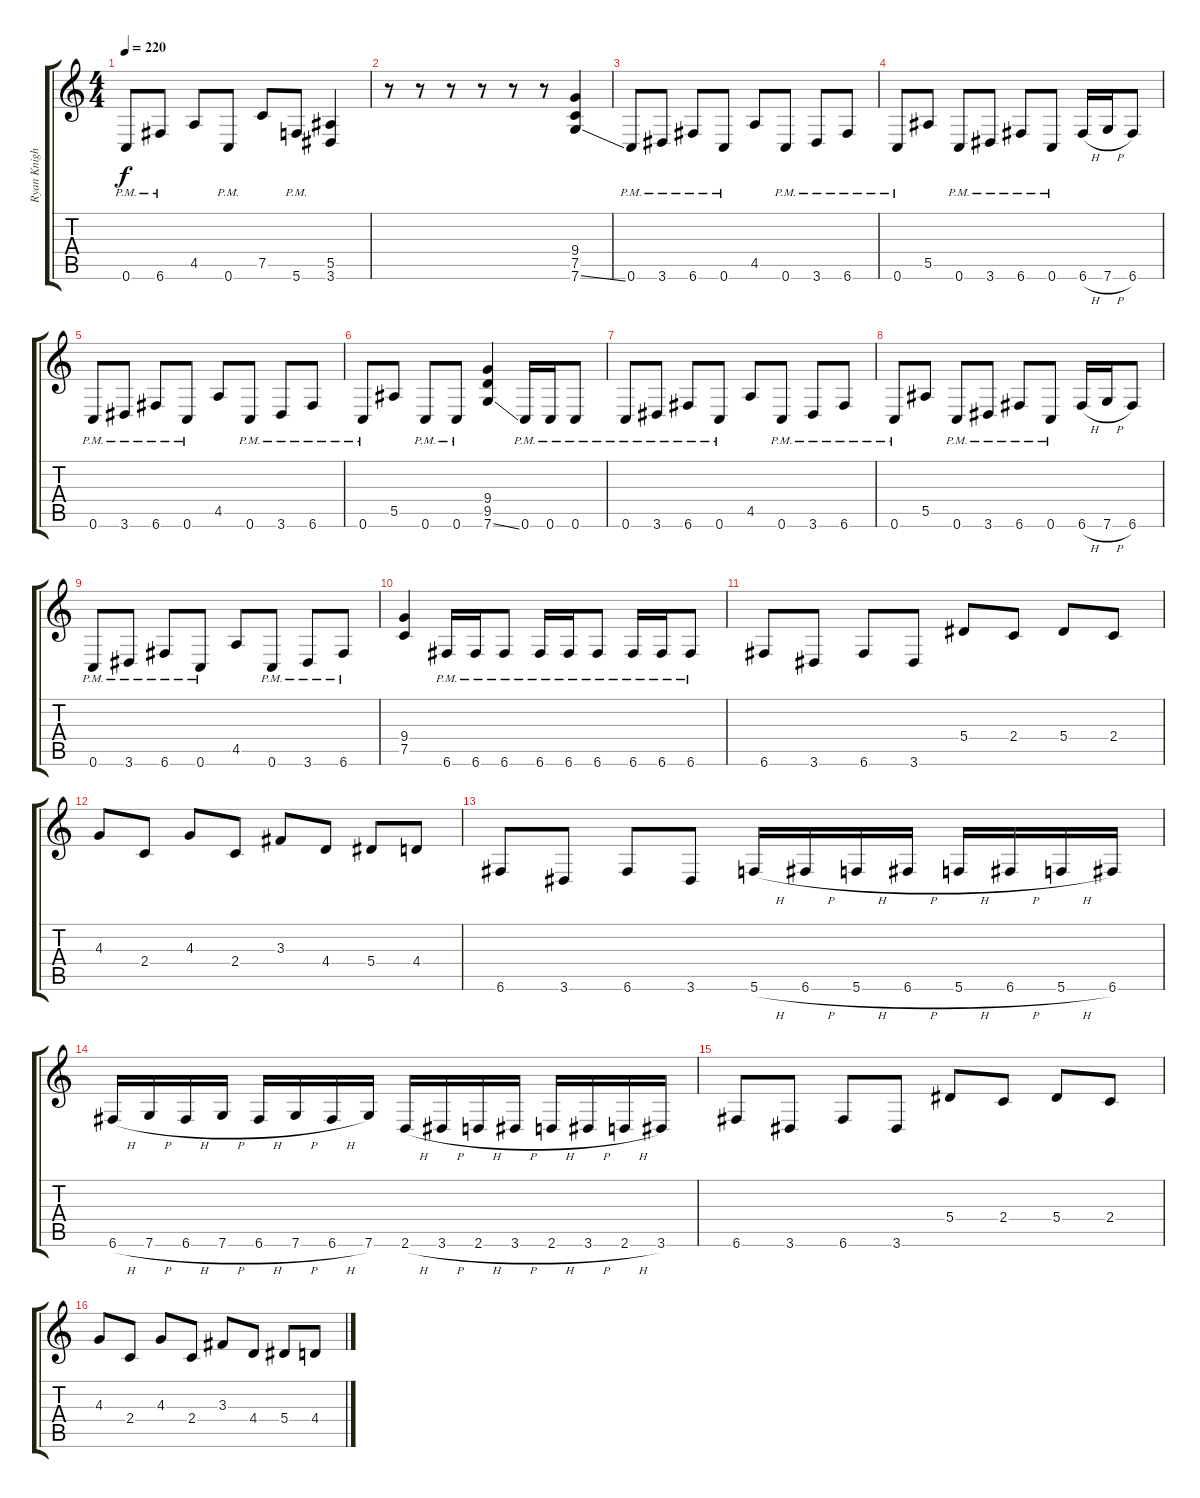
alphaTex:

\track ("Ryan Knight (Left)" "Ryan Knigh") {instrument distortionguitar}
\staff {score tabs}
\tuning (C4 G3 Eb3 Bb2 F2 C2) {hide}
\ts (4 4)
\tempo 220
\clef g2
\ks c
0.6{pm}.8{dy f} 6.6{pm}.8 4.5.8 0.6{pm}.8 7.5.8 5.6{pm}.8 (5.5 3.6).4 |
r.8 r.8 r.8 r.8 r.8 r.8 (9.4 7.5 7.6{ss}).4 |
0.6{pm}.8 3.6{pm}.8 6.6{pm}.8 0.6{pm}.8 4.5.8 0.6{pm}.8 3.6{pm}.8 6.6{pm}.8 |
0.6{pm}.8 5.5.8 0.6{pm}.8 3.6{pm}.8 6.6{pm}.8 0.6{pm}.8 6.6{h}.16 7.6{h}.16 6.6.8 |
0.6{pm}.8 3.6{pm}.8 6.6{pm}.8 0.6{pm}.8 4.5.8 0.6{pm}.8 3.6{pm}.8 6.6{pm}.8 |
0.6{pm}.8 5.5.8 0.6{pm}.8 0.6{pm}.8 (9.4 9.5 7.6{ss}).4 0.6{pm}.16 0.6{pm}.16 0.6{pm}.8 |
0.6{pm}.8 3.6{pm}.8 6.6{pm}.8 0.6{pm}.8 4.5.8 0.6{pm}.8 3.6{pm}.8 6.6{pm}.8 |
0.6{pm}.8 5.5.8 0.6{pm}.8 3.6{pm}.8 6.6{pm}.8 0.6{pm}.8 6.6{h}.16 7.6{h}.16 6.6.8 |
0.6{pm}.8 3.6{pm}.8 6.6{pm}.8 0.6{pm}.8 4.5.8 0.6{pm}.8 3.6{pm}.8 6.6{pm}.8 |
(9.4 7.5).4 6.6{pm}.16 6.6{pm}.16 6.6{pm}.8 6.6{pm}.16 6.6{pm}.16 6.6{pm}.8 6.6{pm}.16 6.6{pm}.16 6.6{pm}.8 |
6.6.8 3.6.8 6.6.8 3.6.8 5.4.8 2.4.8 5.4.8 2.4.8 |
4.3.8 2.4.8 4.3.8 2.4.8 3.3.8 4.4.8 5.4.8 4.4.8 |
6.6.8 3.6.8 6.6.8 3.6.8 5.6{h}.16 6.6{h}.16 5.6{h}.16 6.6{h}.16 5.6{h}.16 6.6{h}.16 5.6{h}.16 6.6.16 |
6.6{h}.16 7.6{h}.16 6.6{h}.16 7.6{h}.16 6.6{h}.16 7.6{h}.16 6.6{h}.16 7.6.16 2.6{h}.16 3.6{h}.16 2.6{h}.16 3.6{h}.16 2.6{h}.16 3.6{h}.16 2.6{h}.16 3.6.16 |
6.6.8 3.6.8 6.6.8 3.6.8 5.4.8 2.4.8 5.4.8 2.4.8 |
4.3.8 2.4.8 4.3.8 2.4.8 3.3.8 4.4.8 5.4.8 4.4.8
